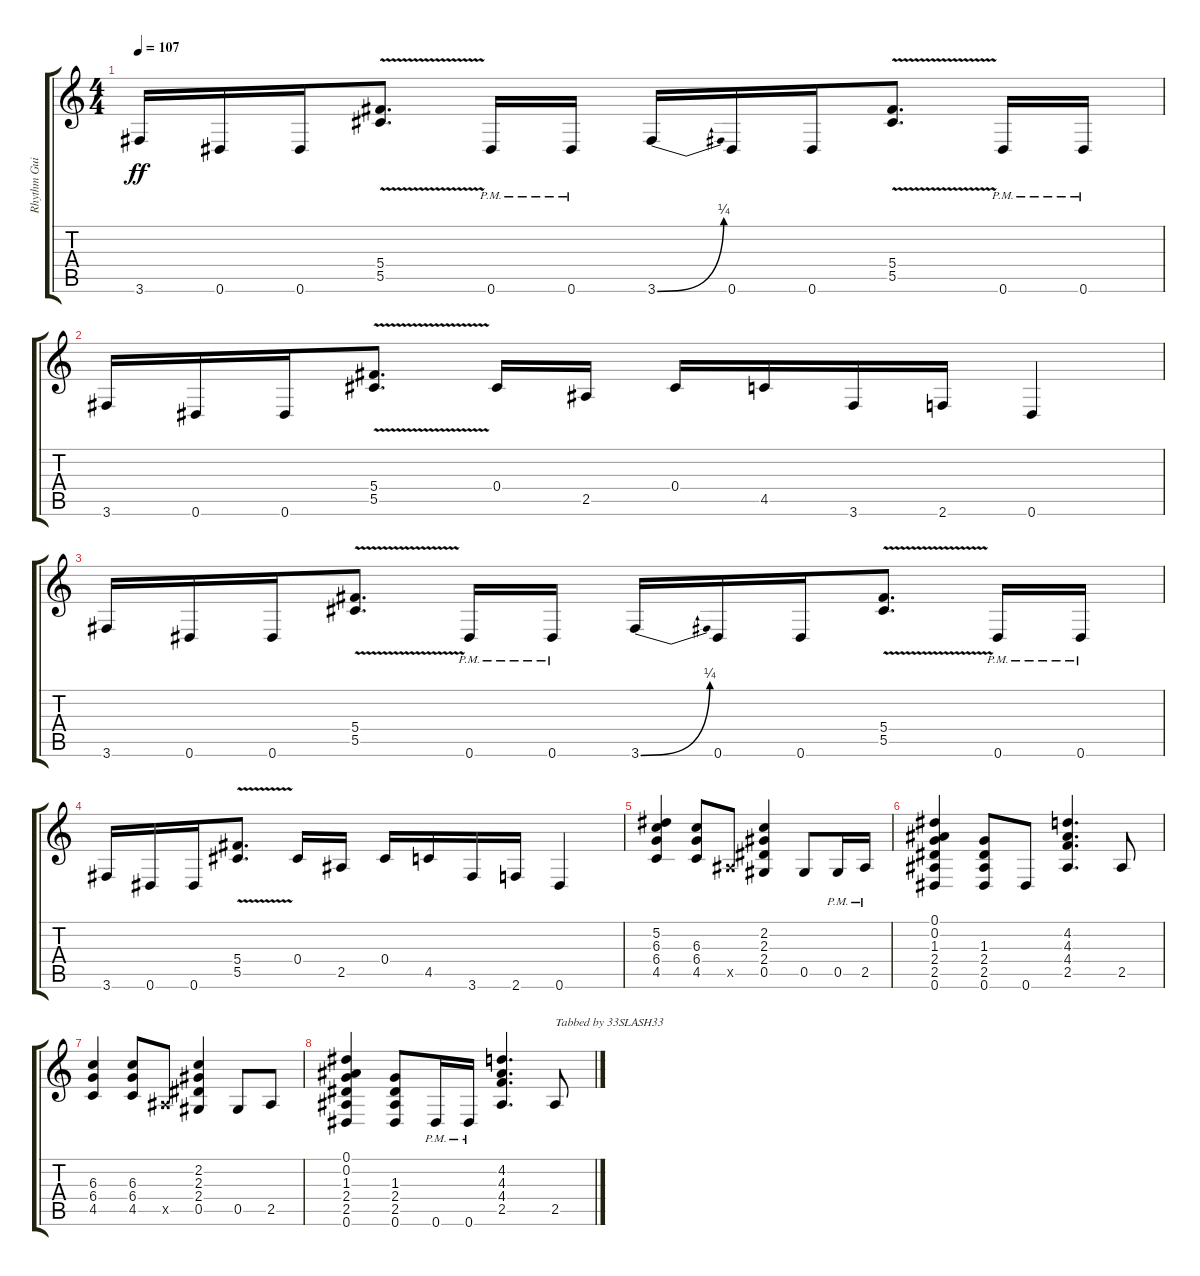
\track ("Rhythm Guitar" "Rhythm Gui") {instrument distortionguitar}
\staff {score tabs}
\tuning (Eb4 Bb3 Gb3 Db3 Ab2 Eb2) {hide}
\ts (4 4)
\tempo 107
\clef g2
\ks c
3.6.16{dy ff} 0.6.16 0.6.16 (5.4{v} 5.5).8{d} 0.6{pm}.16 0.6{pm}.16 3.6{be (bend 0 0 60 1)}.16 0.6.16 0.6.16 (5.4{v} 5.5).8{d} 0.6{pm}.16 0.6{pm}.16 |
3.6.16 0.6.16 0.6.16 (5.4{v} 5.5).8{d} 0.4.16 2.5.16 0.4.16 4.5.16 3.6.16 2.6.16 0.6.4 |
3.6.16 0.6.16 0.6.16 (5.4{v} 5.5).8{d} 0.6{pm}.16 0.6{pm}.16 3.6{be (bend 0 0 60 1)}.16 0.6.16 0.6.16 (5.4{v} 5.5).8{d} 0.6{pm}.16 0.6{pm}.16 |
3.6.16 0.6.16 0.6.16 (5.4{v} 5.5).8{d} 0.4.16 2.5.16 0.4.16 4.5.16 3.6.16 2.6.16 0.6.4 |
(5.2 6.3 6.4 4.5).4 (6.3 6.4 4.5).8 2.5{x}.8 (2.2 2.3 2.4 0.5).4 0.5.8 0.5{pm}.16 2.5{pm}.16 |
(0.1 0.2 1.3 2.4 2.5 0.6).4 (1.3 2.4 2.5 0.6).8 0.6.8 (4.2 4.3 4.4 2.5).4{d} 2.5.8 |
(6.3 6.4 4.5).4 (6.3 6.4 4.5).8 2.5{x}.8 (2.2 2.3 2.4 0.5).4 0.5.8 2.5.8 |
(0.1 0.2 1.3 2.4 2.5 0.6).4 (1.3 2.4 2.5 0.6).8 0.6{pm}.16 0.6{pm}.16 (4.2 4.3 4.4 2.5).4{d} 2.5.8{txt "Tabbed by 33SLASH33"}
